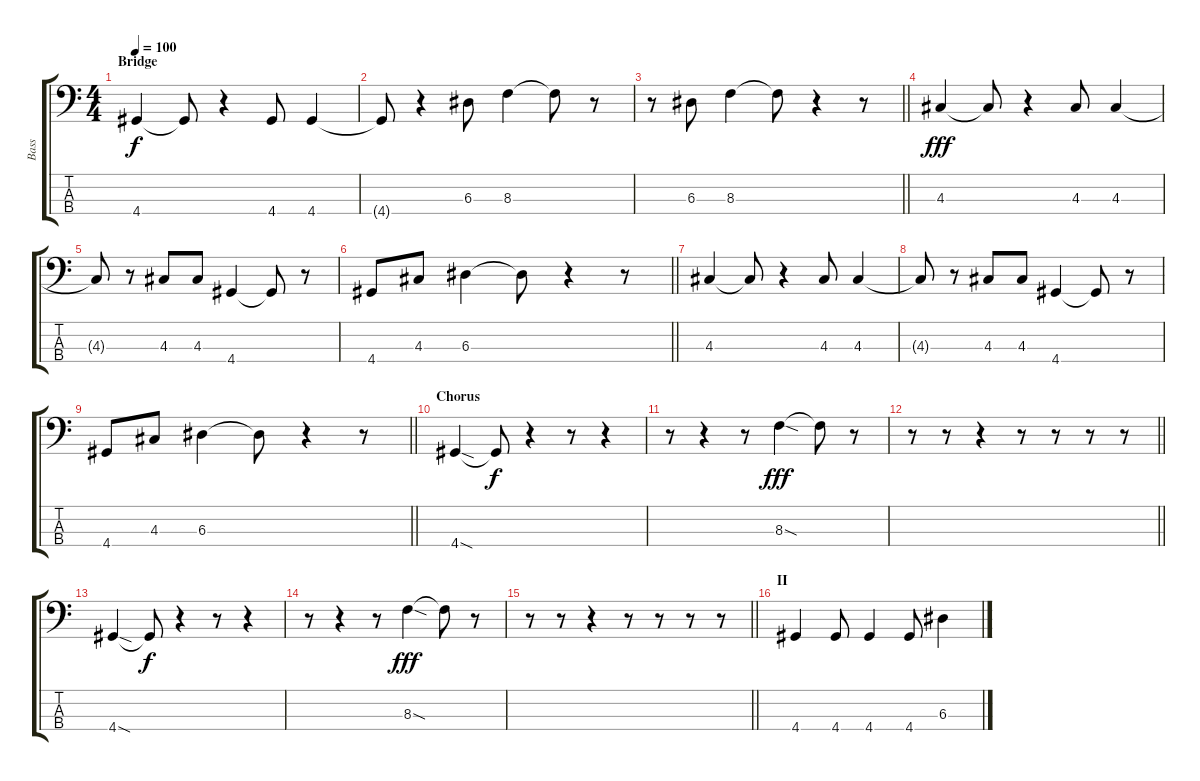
\track ("Bass" "Bass") {instrument electricbassfinger}
\staff {score tabs}
\tuning (G2 D2 A1 E1) {hide}
\ts (4 4)
\section ("" "Bridge")
\tempo 100
\clef f4
\ks c
4.4.4{dy f} 4.4{t}.8 r.4 4.4.8 4.4.4 |
4.4{t}.8 r.4 6.3.8 8.3.4 8.3{t}.8 r.8 |
\barLineRight lightlight
r.8 6.3.8 8.3.4 8.3{t}.8 r.4 r.8 |
4.3.4{dy fff} 4.3{t}.8 r.4 4.3.8 4.3.4 |
4.3{t}.8 r.8 4.3.8 4.3.8 4.4.4 4.4{t}.8 r.8 |
\barLineRight lightlight
4.4.8 4.3.8 6.3.4 6.3{t}.8 r.4 r.8 |
4.3.4 4.3{t}.8 r.4 4.3.8 4.3.4 |
4.3{t}.8 r.8 4.3.8 4.3.8 4.4.4 4.4{t}.8 r.8 |
\barLineRight lightlight
4.4.8 4.3.8 6.3.4 6.3{t}.8 r.4 r.8 |
\section ("" "Chorus")
4.4{sod}.4 4.4{t}.8{dy f} r.4 r.8 r.4 |
r.8 r.4 r.8 8.3{sod}.4{dy fff} 8.3{t}.8 r.8 |
\barLineRight lightlight
r.8 r.8 r.4 r.8 r.8 r.8 r.8 |
4.4{sod}.4 4.4{t}.8{dy f} r.4 r.8 r.4 |
r.8 r.4 r.8 8.3{sod}.4{dy fff} 8.3{t}.8 r.8 |
\barLineRight lightlight
r.8 r.8 r.4 r.8 r.8 r.8 r.8 |
\section ("" "II")
4.4.4 4.4.8 4.4.4 4.4.8 6.3.4
